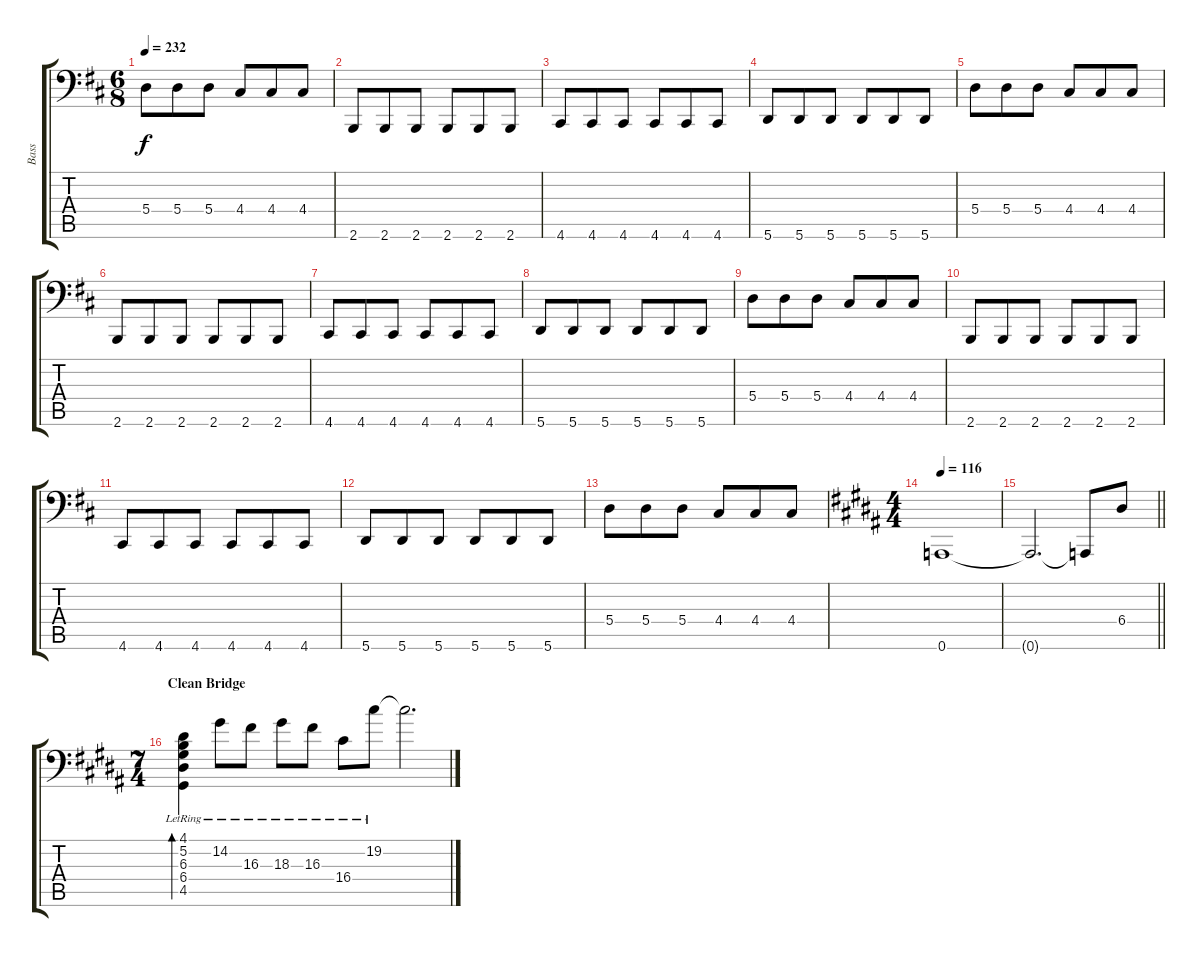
\track ("Bass" "Bass") {instrument electricbassfinger}
\staff {score tabs}
\tuning (B2 Gb2 D2 A1 E1 A0) {hide}
\ts (6 8)
\tempo 232
\clef f4
\ks bminor
5.4.8{dy f} 5.4.8 5.4.8 4.4.8 4.4.8 4.4.8 |
2.6.8 2.6.8 2.6.8 2.6.8 2.6.8 2.6.8 |
4.6.8 4.6.8 4.6.8 4.6.8 4.6.8 4.6.8 |
5.6.8 5.6.8 5.6.8 5.6.8 5.6.8 5.6.8 |
5.4.8 5.4.8 5.4.8 4.4.8 4.4.8 4.4.8 |
2.6.8 2.6.8 2.6.8 2.6.8 2.6.8 2.6.8 |
4.6.8 4.6.8 4.6.8 4.6.8 4.6.8 4.6.8 |
5.6.8 5.6.8 5.6.8 5.6.8 5.6.8 5.6.8 |
5.4.8 5.4.8 5.4.8 4.4.8 4.4.8 4.4.8 |
2.6.8 2.6.8 2.6.8 2.6.8 2.6.8 2.6.8 |
4.6.8 4.6.8 4.6.8 4.6.8 4.6.8 4.6.8 |
5.6.8 5.6.8 5.6.8 5.6.8 5.6.8 5.6.8 |
5.4.8 5.4.8 5.4.8 4.4.8 4.4.8 4.4.8 |
\ts (4 4)
\tempo 116
\ks g#minor
0.6.1 |
\barLineRight lightlight
0.6{t}.2{d} 0.6{t}.8 6.4.8 |
\ts (7 4)
\section ("" "Clean Bridge")
(4.1{lr} 5.2{lr} 6.3{lr} 6.4{lr} 4.5{lr}).4{bd 240} 14.2{lr}.8 16.3{lr}.8 18.3{lr}.8 16.3{lr}.8 16.4{lr}.8 19.2{lr}.8 19.2{t}.2{d}
